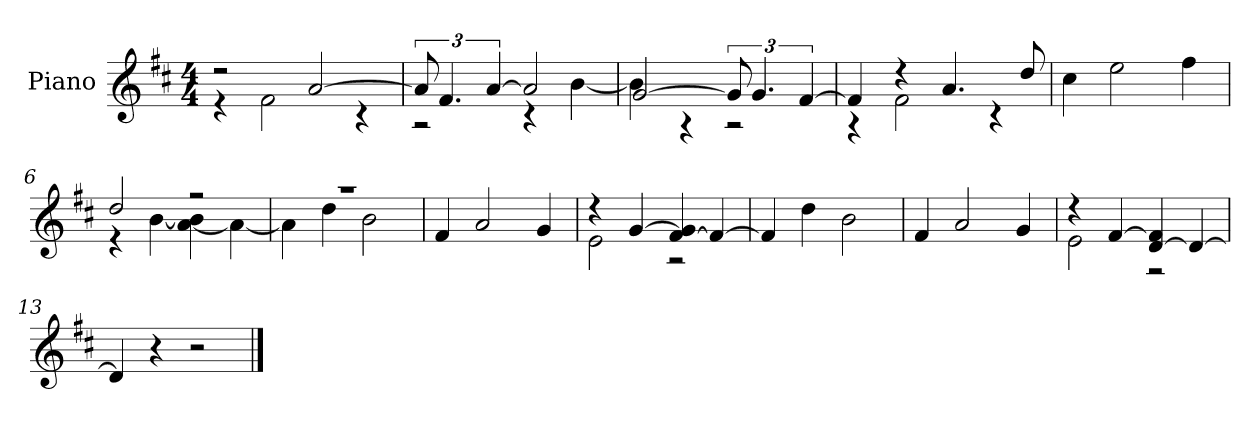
**kern
*part1
*staff1
*I"Piano
*I'P-no
*clefG2
*k[f#c#]
*M4/4
*MM180
=1
*^
2r	4r
.	2f#\
[2a/	.
.	4r
=2	=2
12a/]	2r
6.f#/	.
[6a/	.
2a/]	4r
.	[4b\
=3	=3
[2g/	4b\]
.	4r
12g/]	2r
6.g/	.
[6f#/	.
=4	=4
4f#/]	4r
4r	2f#\
4.a/	.
.	4r
8dd/	.
*v	*v
=5
4cc#\
2ee\
4ff#\
=6
*^
2dd/	4r
.	[4b\
2r	[4a\ 4b\]
.	4a\_
=7	=7
1r	4a\]
.	4dd\
.	2b\
*v	*v
!!LO:LB:g=z
=8
4f#/
2a/
4g/
=9
*^
4r	2e\
[4g/	.
[4f#/ 4g/]	2r
4f#/_	.
*v	*v
=10
4f#/]
4dd\
2b\
=11
4f#/
2a/
4g/
=12
*^
4r	2e\
[4f#/	.
[4d/ 4f#/]	2r
4d/_	.
*v	*v
=13
4d/]
4r
2r
==
*-
